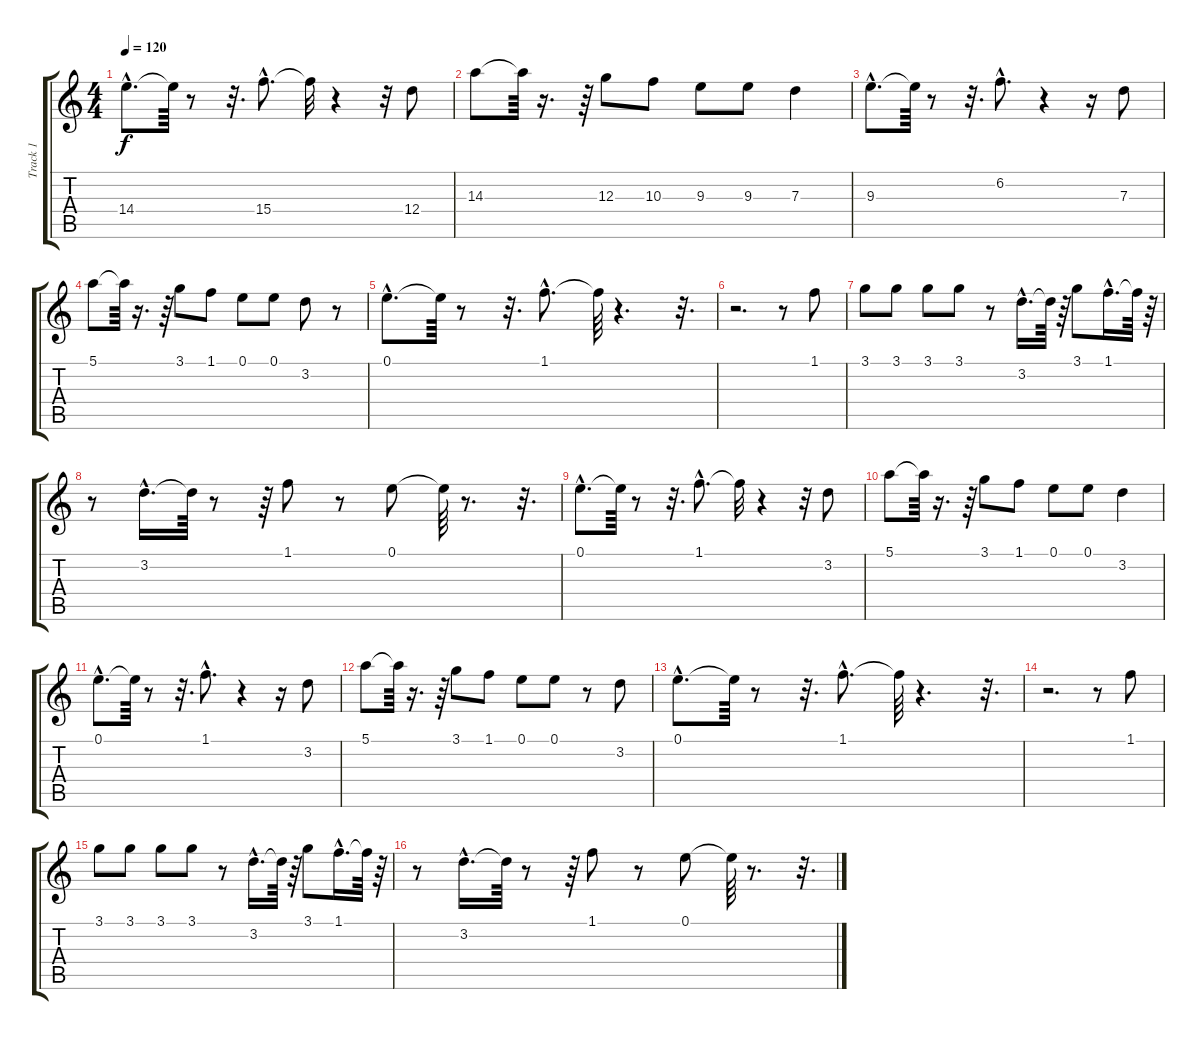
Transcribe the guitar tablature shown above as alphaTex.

\track ("Track 1" "Track 1") {instrument electricguitarjazz}
\staff {score tabs}
\tuning (E4 B3 G3 D3 A2 E2) {hide}
\ts (4 4)
\tempo 120
\clef g2
\ks c
14.4{hac}.8{d dy f} 14.4{t}.64 r.8 r.32{d} 15.4{hac}.8{d} 15.4{t}.32 r.4 r.32 12.4.8 |
14.3.8 14.3{t}.64 r.16{d} r.64 12.3.8 10.3.8 9.3.8 9.3.8 7.3.4 |
9.3{hac}.8{d} 9.3{t}.64 r.8 r.32{d} 6.2{hac}.8{d} r.4 r.16 7.3.8 |
5.1.8 5.1{t}.64 r.16{d} r.64 3.1.8 1.1.8 0.1.8 0.1.8 3.2.8 r.8 |
0.1{hac}.8{d} 0.1{t}.64 r.8 r.32{d} 1.1{hac}.8{d} 1.1{t}.64 r.4{d} r.32{d} |
r.2{d} r.8 1.1.8 |
3.1.8 3.1.8 3.1.8 3.1.8 r.8 3.2{hac}.16{d} 3.2{t}.64 r.64 3.1.8 1.1{hac}.16{d} 1.1{t}.64 r.64 |
r.8 3.2{hac}.16{d} 3.2{t}.64 r.8 r.64 1.1.8 r.8 0.1.8 0.1{t}.64 r.8{d} r.32{d} |
0.1{hac}.8{d} 0.1{t}.64 r.8 r.32{d} 1.1{hac}.8{d} 1.1{t}.32 r.4 r.32 3.2.8 |
5.1.8 5.1{t}.64 r.16{d} r.64 3.1.8 1.1.8 0.1.8 0.1.8 3.2.4 |
0.1{hac}.8{d} 0.1{t}.64 r.8 r.32{d} 1.1{hac}.8{d} r.4 r.16 3.2.8 |
5.1.8 5.1{t}.64 r.16{d} r.64 3.1.8 1.1.8 0.1.8 0.1.8 r.8 3.2.8 |
0.1{hac}.8{d} 0.1{t}.64 r.8 r.32{d} 1.1{hac}.8{d} 1.1{t}.64 r.4{d} r.32{d} |
r.2{d} r.8 1.1.8 |
3.1.8 3.1.8 3.1.8 3.1.8 r.8 3.2{hac}.16{d} 3.2{t}.64 r.64 3.1.8 1.1{hac}.16{d} 1.1{t}.64 r.64 |
r.8 3.2{hac}.16{d} 3.2{t}.64 r.8 r.64 1.1.8 r.8 0.1.8 0.1{t}.64 r.8{d} r.32{d}
